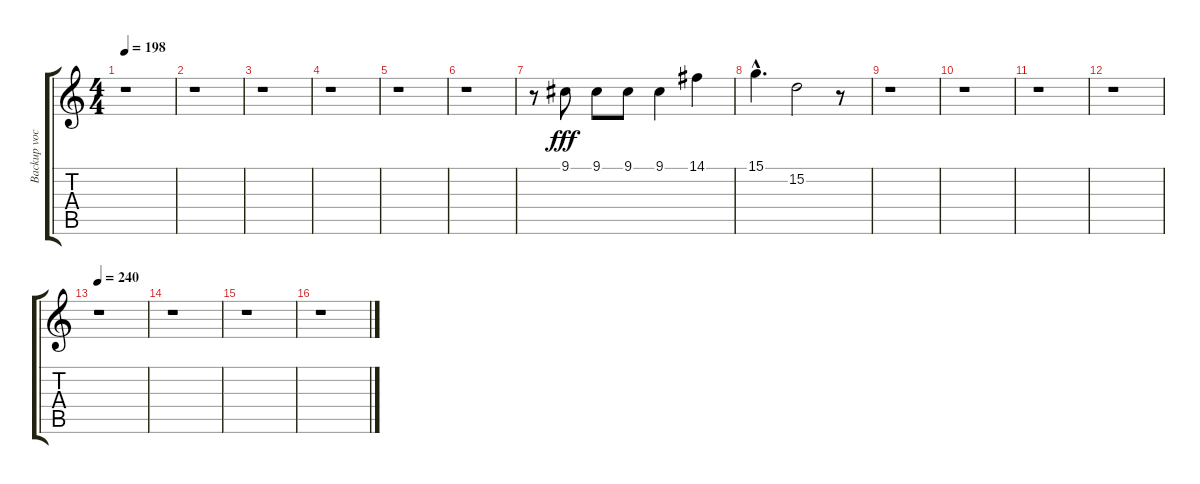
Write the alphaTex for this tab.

\track ("Backup vocals - Tom" "Backup voc") {instrument recorder}
\staff {score tabs}
\tuning (E4 B3 G3 D3 A2 E2) {hide}
\ts (4 4)
\tempo 198
\clef g2
\ks c
r.1{dy f} |
r.1 |
r.1 |
r.1 |
r.1 |
r.1 |
r.8 9.1.8{dy fff} 9.1.8 9.1.8 9.1.4 14.1.4 |
15.1{hac}.4{d} 15.2.2 r.8 |
r.1 |
r.1 |
r.1 |
r.1 |
\tempo 240
r.1 |
r.1 |
r.1 |
r.1
